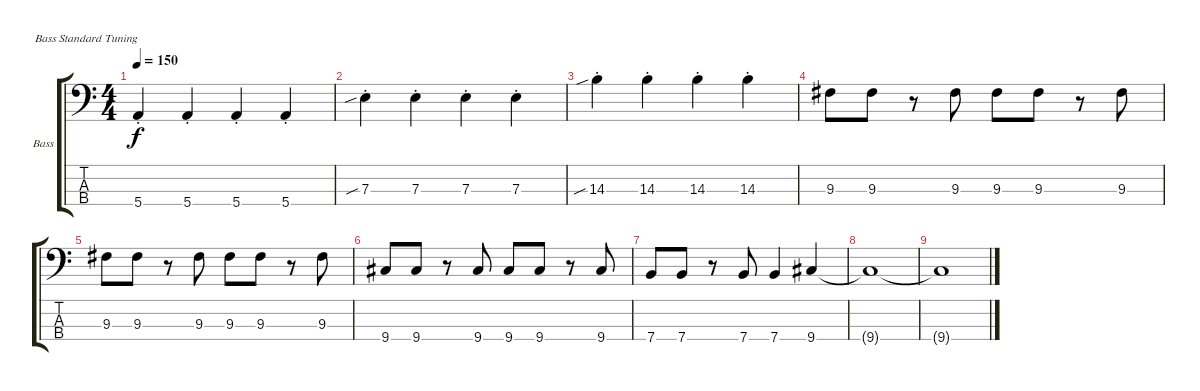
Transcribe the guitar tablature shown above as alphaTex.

\defaultSystemsLayout 4
\bracketExtendMode groupsimilarinstruments
\firstSystemTrackNameOrientation horizontal
\otherSystemsTrackNameOrientation horizontal
\track ("Bass" "Bass") {instrument electricbassfinger}
\staff {score tabs}
\tuning (G2 D2 A1 E1)
\ts (4 4)
\tempo 150
\clef f4
\scale
0.333333
\ks c
5.4{st}.4{dy f} 5.4{st}.4 5.4{st}.4 5.4{st}.4 |
\scale
0.333333 7.3{sib st}.4 7.3{st}.4 7.3{st}.4 7.3{st}.4 |
\scale
0.333333 14.3{sib st}.4 14.3{st}.4 14.3{st}.4 14.3{st}.4 |
\scale
0.333333 9.3.8 9.3.8 r.8 9.3.8 9.3.8 9.3.8 r.8 9.3.8 |
\scale
0.333333 9.3.8 9.3.8 r.8 9.3.8 9.3.8 9.3.8 r.8 9.3.8 |
\scale
0.333333 9.4.8 9.4.8 r.8 9.4.8 9.4.8 9.4.8 r.8 9.4.8 |
\scale
0.333333 7.4.8 7.4.8 r.8 7.4.8 7.4.4 9.4.4 |
\scale
0.333333 9.4{t}.1 |
\scale
0.333333 9.4{t}.1 |
\scale
0.333333 |
\scale
0.333333 |
\scale
0.333333 |
\scale
0.333333 |
\scale
0.333333 |
\scale
0.333333 |
\scale
0.333333
